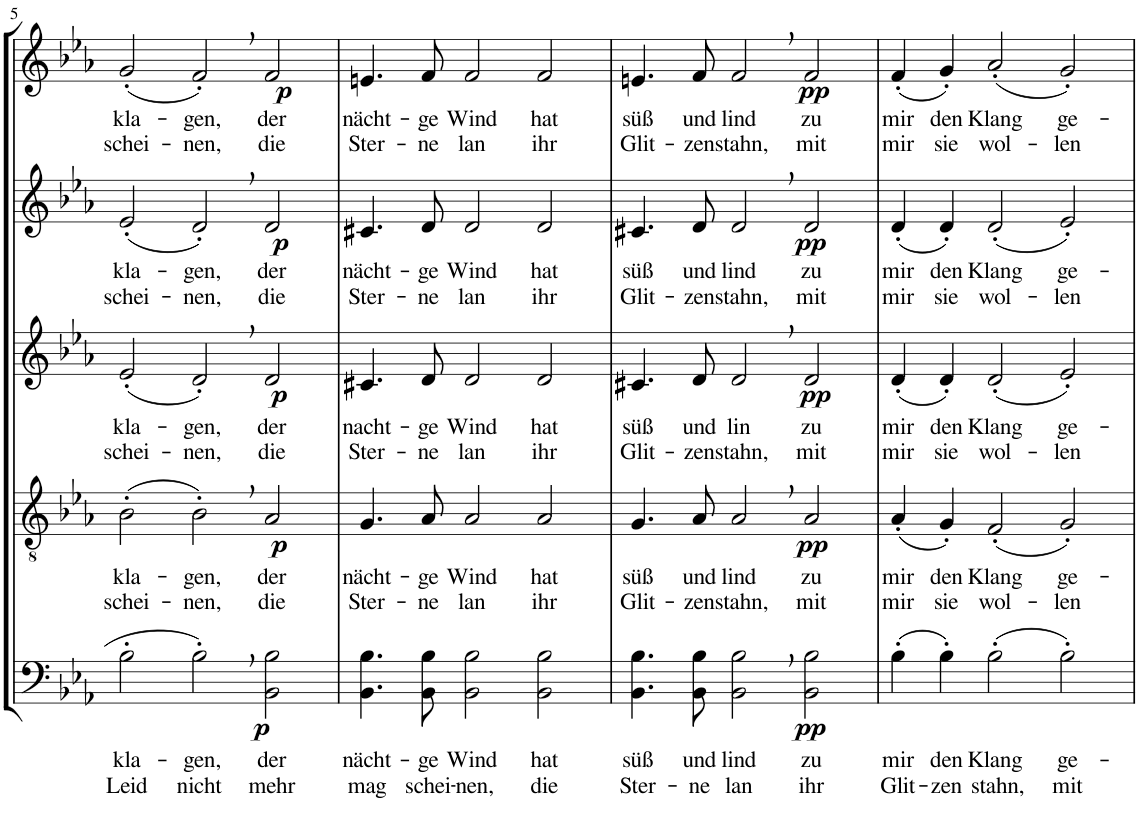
**kern	**text	**text	**dynam	**kern	**text	**text	**dynam	**kern	**text	**text	**dynam	**kern	**text	**text	**dynam	**kern	**text	**text	**dynam
*part5	*part5	*part5	*part5	*part4	*part4	*part4	*part4	*part3	*part3	*part3	*part3	*part2	*part2	*part2	*part2	*part1	*part1	*part1	*part1
*staff5	*staff5	*staff5	*staff5	*staff4	*staff4	*staff4	*staff4	*staff3	*staff3	*staff3	*staff3	*staff2	*staff2	*staff2	*staff2	*staff1	*staff1	*staff1	*staff1
*I"Bassi	*	*	*	*I"Tenori	*	*	*	*I"Contralti II	*	*	*	*I"Contralti I	*	*	*	*I"Soprani	*	*	*
!!LO:PB:g=z
*clefF4	*	*	*	*clefGv2	*	*	*	*clefG2	*	*	*	*clefG2	*	*	*	*clefG2	*	*	*
*	*	*	*	*	*	*	*	*	*	*	*	*	*	*	*	*Trd1c2	*	*	*
*k[b-e-a-]	*	*	*	*k[b-e-a-]	*	*	*	*k[b-e-a-]	*	*	*	*k[b-e-a-]	*	*	*	*k[b-e-a-]	*	*	*
*E-:	*	*	*	*E-:	*	*	*	*E-:	*	*	*	*E-:	*	*	*	*E-:	*	*	*
*M3/2	*	*	*	*M3/2	*	*	*	*M3/2	*	*	*	*M3/2	*	*	*	*M3/2	*	*	*
=5	=5	=5	=5	=5	=5	=5	=5	=5	=5	=5	=5	=5	=5	=5	=5	=5	=5	=5	=5
!	!LO:LY:b	!LO:LY:b	!	!	!LO:LY:b	!LO:LY:b	!	!	!LO:LY:b	!LO:LY:b	!	!	!LO:LY:b	!LO:LY:b	!	!	!LO:LY:b	!LO:LY:b	!
2B-'\	kla-	Leid	.	(2B-'\	kla-	schei-	.	(2e-'/	kla-	schei-	.	(2e-'/	kla-	schei-	.	(2g'/	kla-	schei-	.
!	!LO:LY:b	!LO:LY:b	!	!	!LO:LY:b	!LO:LY:b	!	!	!LO:LY:b	!LO:LY:b	!	!	!LO:LY:b	!LO:LY:b	!	!	!LO:LY:b	!LO:LY:b	!
2B-',\	-gen,	nicht	.	2B-',\)	-gen,	-nen,	.	2d',/)	-gen,	-nen,	.	2d',/)	-gen,	-nen,	.	2f',/)	-gen,	-nen,	.
!	!LO:LY:b	!LO:LY:b	!LO:DY:b	!	!LO:LY:b	!LO:LY:b	!LO:DY:b	!	!LO:LY:b	!LO:LY:b	!LO:DY:b	!	!LO:LY:b	!LO:LY:b	!LO:DY:b	!	!LO:LY:b	!LO:LY:b	!LO:DY:b
2BB-\ 2B-\	der	mehr	p	2A-/	der	die	p	2d/	der	die	p	2d/	der	die	p	2f/	der	die	p
=6	=6	=6	=6	=6	=6	=6	=6	=6	=6	=6	=6	=6	=6	=6	=6	=6	=6	=6	=6
!	!LO:LY:b	!LO:LY:b	!	!	!LO:LY:b	!LO:LY:b	!	!	!LO:LY:b	!LO:LY:b	!	!	!LO:LY:b	!LO:LY:b	!	!	!LO:LY:b	!LO:LY:b	!
4.BB-\ 4.B-\	nächt-	mag	.	4.G/	nächt-	Ster-	.	4.c#X/	nacht-	Ster-	.	4.c#X/	nächt-	Ster-	.	4.en/	nächt-	Ster-	.
!	!LO:LY:b	!LO:LY:b	!	!	!LO:LY:b	!LO:LY:b	!	!	!LO:LY:b	!LO:LY:b	!	!	!LO:LY:b	!LO:LY:b	!	!	!LO:LY:b	!LO:LY:b	!
8BB-\ 8B-\	-ge	schei-	.	8A-/	-ge	-ne	.	8d/	-ge	-ne	.	8d/	-ge	-ne	.	8f/	-ge	-ne	.
!	!LO:LY:b	!LO:LY:b	!	!	!LO:LY:b	!LO:LY:b	!	!	!LO:LY:b	!LO:LY:b	!	!	!LO:LY:b	!LO:LY:b	!	!	!LO:LY:b	!LO:LY:b	!
2BB-\ 2B-\	Wind	-nen,	.	2A-/	Wind	lan	.	2d/	Wind	lan	.	2d/	Wind	lan	.	2f/	Wind	lan	.
!	!LO:LY:b	!LO:LY:b	!	!	!LO:LY:b	!LO:LY:b	!	!	!LO:LY:b	!LO:LY:b	!	!	!LO:LY:b	!LO:LY:b	!	!	!LO:LY:b	!LO:LY:b	!
2BB-\ 2B-\	hat	die	.	2A-/	hat	ihr	.	2d/	hat	ihr	.	2d/	hat	ihr	.	2f/	hat	ihr	.
=7	=7	=7	=7	=7	=7	=7	=7	=7	=7	=7	=7	=7	=7	=7	=7	=7	=7	=7	=7
!	!LO:LY:b	!LO:LY:b	!	!	!LO:LY:b	!LO:LY:b	!	!	!LO:LY:b	!LO:LY:b	!	!	!LO:LY:b	!LO:LY:b	!	!	!LO:LY:b	!LO:LY:b	!
4.BB-\ 4.B-\	süß	Ster-	.	4.G/	süß	Glit-	.	4.c#X/	süß	Glit-	.	4.c#X/	süß	Glit-	.	4.en/	süß	Glit-	.
!	!LO:LY:b	!LO:LY:b	!	!	!LO:LY:b	!LO:LY:b	!	!	!LO:LY:b	!LO:LY:b	!	!	!LO:LY:b	!LO:LY:b	!	!	!LO:LY:b	!LO:LY:b	!
8BB-\ 8B-\	und	-ne	.	8A-/	und	-zen	.	8d/	und	-zen	.	8d/	und	-zen	.	8f/	und	-zen	.
!	!LO:LY:b	!LO:LY:b	!	!	!LO:LY:b	!LO:LY:b	!	!	!LO:LY:b	!LO:LY:b	!	!	!LO:LY:b	!LO:LY:b	!	!	!LO:LY:b	!LO:LY:b	!
2BB-\, 2B-\,	lind	lan	.	2A-,/	lind	stahn,	.	2d,/	lin	stahn,	.	2d,/	lind	stahn,	.	2f,/	lind	stahn,	.
!	!LO:LY:b	!LO:LY:b	!LO:DY:b	!	!LO:LY:b	!LO:LY:b	!LO:DY:b	!	!LO:LY:b	!LO:LY:b	!LO:DY:b	!	!LO:LY:b	!LO:LY:b	!LO:DY:b	!	!LO:LY:b	!LO:LY:b	!LO:DY:b
2BB-\ 2B-\	zu	ihr	pp	2A-/	zu	mit	pp	2d/	zu	mit	pp	2d/	zu	mit	pp	2f/	zu	mit	pp
=8	=8	=8	=8	=8	=8	=8	=8	=8	=8	=8	=8	=8	=8	=8	=8	=8	=8	=8	=8
!	!LO:LY:b	!LO:LY:b	!	!	!LO:LY:b	!LO:LY:b	!	!	!LO:LY:b	!LO:LY:b	!	!	!LO:LY:b	!LO:LY:b	!	!	!LO:LY:b	!LO:LY:b	!
(4B-'\	mir	Glit-	.	(4A-'/	mir	mir	.	(4d'/	mir	mir	.	(4d'/	mir	mir	.	(4f'/	mir	mir	.
!	!LO:LY:b	!LO:LY:b	!	!	!LO:LY:b	!LO:LY:b	!	!	!LO:LY:b	!LO:LY:b	!	!	!LO:LY:b	!LO:LY:b	!	!	!LO:LY:b	!LO:LY:b	!
4B-'\)	den	-zen	.	4G'/)	den	sie	.	4d'/)	den	sie	.	4d'/)	den	sie	.	4g'/)	den	sie	.
!	!LO:LY:b	!LO:LY:b	!	!	!LO:LY:b	!LO:LY:b	!	!	!LO:LY:b	!LO:LY:b	!	!	!LO:LY:b	!LO:LY:b	!	!	!LO:LY:b	!LO:LY:b	!
(2B-'\	Klang	stahn,	.	(2F'/	Klang	wol-	.	(2d'/	Klang	wol-	.	(2d'/	Klang	wol-	.	(2a-'/	Klang	wol-	.
!	!LO:LY:b	!LO:LY:b	!	!	!LO:LY:b	!LO:LY:b	!	!	!LO:LY:b	!LO:LY:b	!	!	!LO:LY:b	!LO:LY:b	!	!	!LO:LY:b	!LO:LY:b	!
2B-'\)	ge-	mit	.	2G'/)	ge-	-len	.	2e-'/)	ge-	-len	.	2e-'/)	ge-	-len	.	2g'/)	ge-	-len	.
=	=	=	=	=	=	=	=	=	=	=	=	=	=	=	=	=	=	=	=
*-	*-	*-	*-	*-	*-	*-	*-	*-	*-	*-	*-	*-	*-	*-	*-	*-	*-	*-	*-
